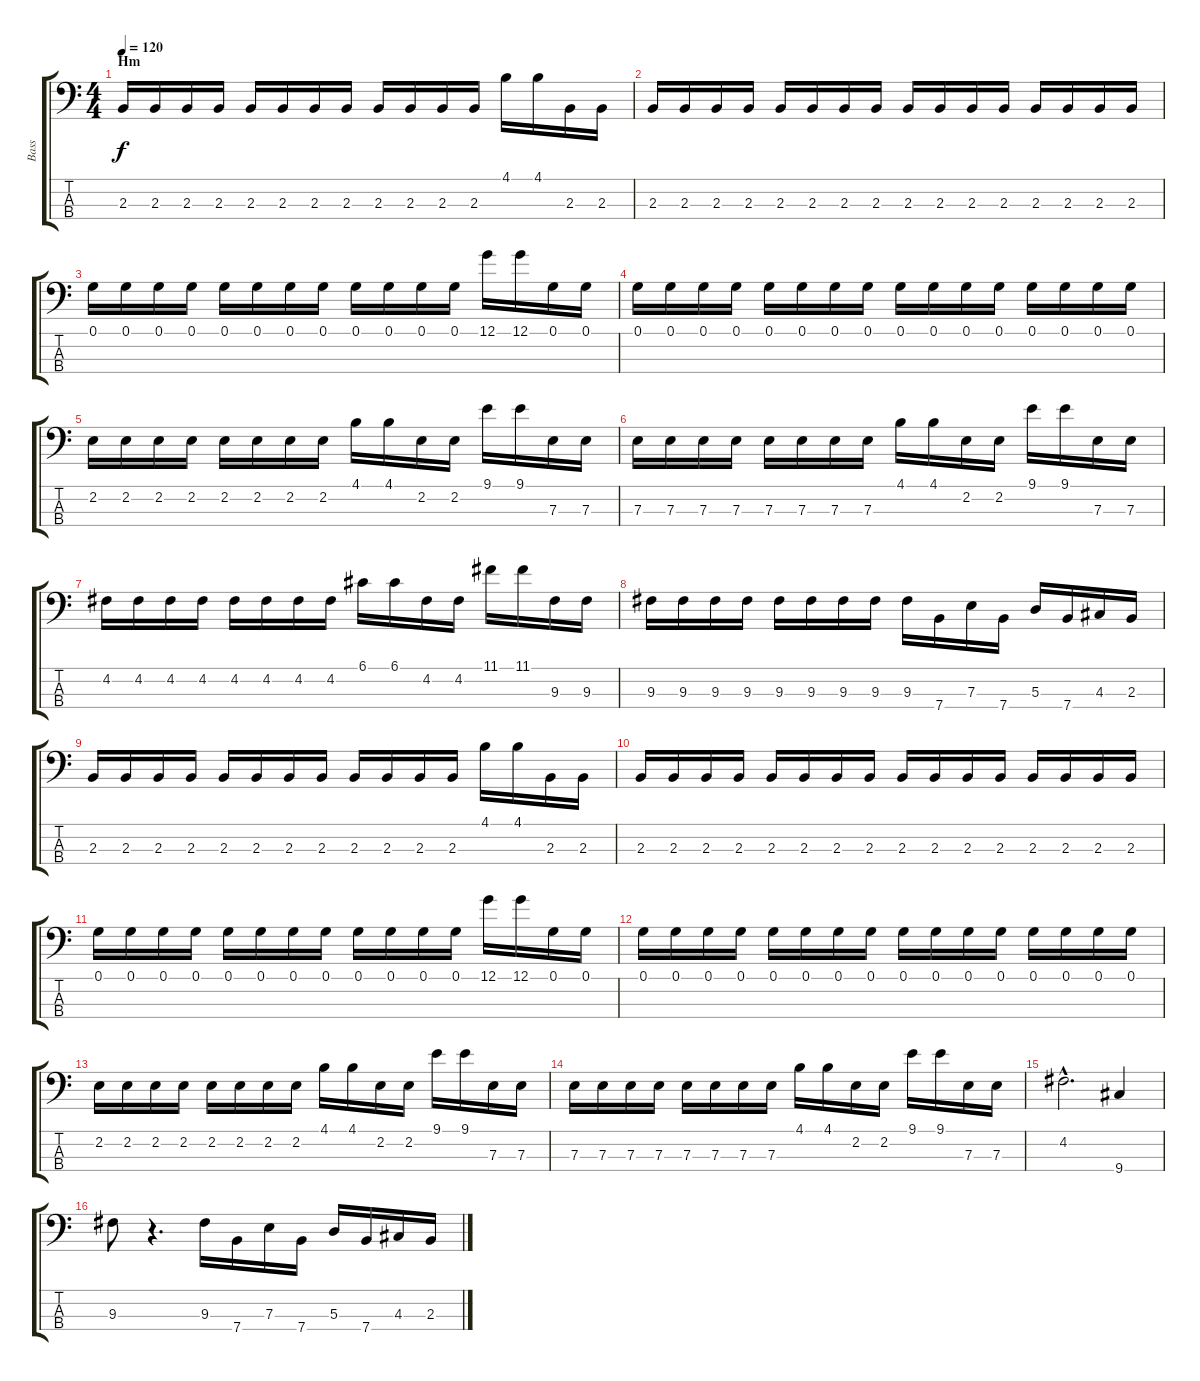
\track ("Bass" "Bass") {instrument electricbassfinger}
\staff {score tabs}
\tuning (G2 D2 A1 E1) {hide}
\ts (4 4)
\section ("" "Hm")
\tempo 120
\clef f4
\ks c
2.3.16{dy f} 2.3.16 2.3.16 2.3.16 2.3.16 2.3.16 2.3.16 2.3.16 2.3.16 2.3.16 2.3.16 2.3.16 4.1.16 4.1.16 2.3.16 2.3.16 |
2.3.16 2.3.16 2.3.16 2.3.16 2.3.16 2.3.16 2.3.16 2.3.16 2.3.16 2.3.16 2.3.16 2.3.16 2.3.16 2.3.16 2.3.16 2.3.16 |
0.1.16 0.1.16 0.1.16 0.1.16 0.1.16 0.1.16 0.1.16 0.1.16 0.1.16 0.1.16 0.1.16 0.1.16 12.1.16 12.1.16 0.1.16 0.1.16 |
0.1.16 0.1.16 0.1.16 0.1.16 0.1.16 0.1.16 0.1.16 0.1.16 0.1.16 0.1.16 0.1.16 0.1.16 0.1.16 0.1.16 0.1.16 0.1.16 |
2.2.16 2.2.16 2.2.16 2.2.16 2.2.16 2.2.16 2.2.16 2.2.16 4.1.16 4.1.16 2.2.16 2.2.16 9.1.16 9.1.16 7.3.16 7.3.16 |
7.3.16 7.3.16 7.3.16 7.3.16 7.3.16 7.3.16 7.3.16 7.3.16 4.1.16 4.1.16 2.2.16 2.2.16 9.1.16 9.1.16 7.3.16 7.3.16 |
4.2.16 4.2.16 4.2.16 4.2.16 4.2.16 4.2.16 4.2.16 4.2.16 6.1.16 6.1.16 4.2.16 4.2.16 11.1.16 11.1.16 9.3.16 9.3.16 |
9.3.16 9.3.16 9.3.16 9.3.16 9.3.16 9.3.16 9.3.16 9.3.16 9.3.16 7.4.16 7.3.16 7.4.16 5.3.16 7.4.16 4.3.16 2.3.16 |
2.3.16 2.3.16 2.3.16 2.3.16 2.3.16 2.3.16 2.3.16 2.3.16 2.3.16 2.3.16 2.3.16 2.3.16 4.1.16 4.1.16 2.3.16 2.3.16 |
2.3.16 2.3.16 2.3.16 2.3.16 2.3.16 2.3.16 2.3.16 2.3.16 2.3.16 2.3.16 2.3.16 2.3.16 2.3.16 2.3.16 2.3.16 2.3.16 |
0.1.16 0.1.16 0.1.16 0.1.16 0.1.16 0.1.16 0.1.16 0.1.16 0.1.16 0.1.16 0.1.16 0.1.16 12.1.16 12.1.16 0.1.16 0.1.16 |
0.1.16 0.1.16 0.1.16 0.1.16 0.1.16 0.1.16 0.1.16 0.1.16 0.1.16 0.1.16 0.1.16 0.1.16 0.1.16 0.1.16 0.1.16 0.1.16 |
2.2.16 2.2.16 2.2.16 2.2.16 2.2.16 2.2.16 2.2.16 2.2.16 4.1.16 4.1.16 2.2.16 2.2.16 9.1.16 9.1.16 7.3.16 7.3.16 |
7.3.16 7.3.16 7.3.16 7.3.16 7.3.16 7.3.16 7.3.16 7.3.16 4.1.16 4.1.16 2.2.16 2.2.16 9.1.16 9.1.16 7.3.16 7.3.16 |
4.2{hac}.2{d} 9.4.4 |
9.3.8 r.4{d} 9.3.16 7.4.16 7.3.16 7.4.16 5.3.16 7.4.16 4.3.16 2.3.16
